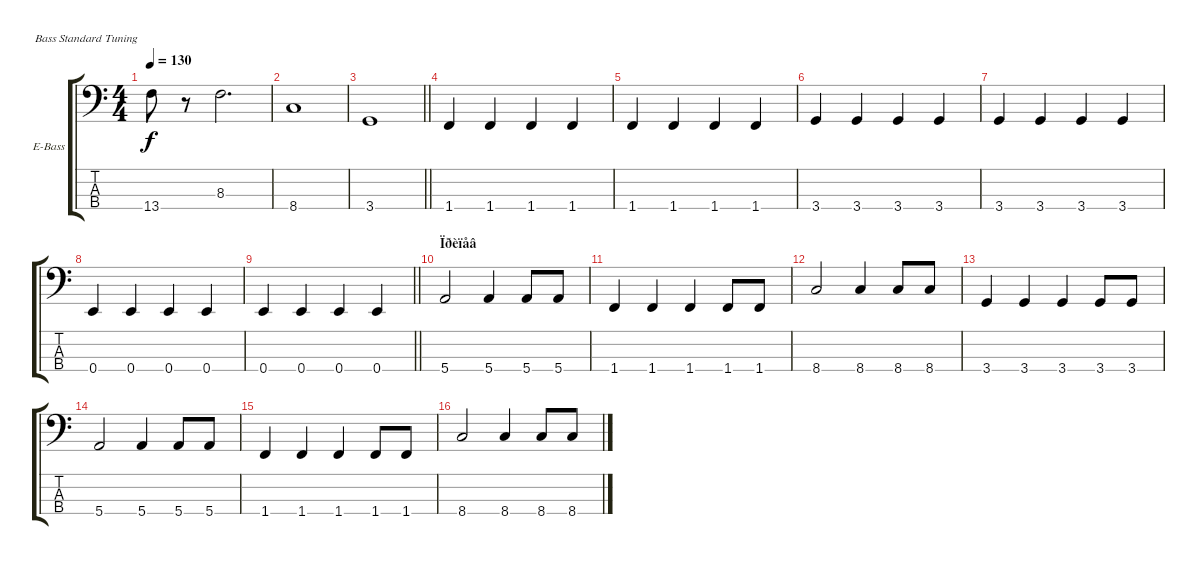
\bracketExtendMode groupsimilarinstruments
\firstSystemTrackNameOrientation horizontal
\otherSystemsTrackNameOrientation horizontal
\track ("Bass Guitar" "E-Bass") {instrument electricbassfinger}
\staff {score tabs}
\tuning (G2 D2 A1 E1)
\ts (4 4)
\tempo 130
\clef f4
\ks c
13.4.8{dy f} r.8 8.3.2{d} |
8.4.1 |
\barLineRight lightlight
3.4.1 |
\section ("" "")
1.4.4 1.4.4 1.4.4 1.4.4 |
1.4.4 1.4.4 1.4.4 1.4.4 |
3.4.4 3.4.4 3.4.4 3.4.4 |
3.4.4 3.4.4 3.4.4 3.4.4 |
0.4.4 0.4.4 0.4.4 0.4.4 |
\barLineRight lightlight
0.4.4 0.4.4 0.4.4 0.4.4 |
\section ("" "Ïðèïåâ")
5.4.2 5.4.4 5.4.8 5.4.8 |
1.4.4 1.4.4 1.4.4 1.4.8 1.4.8 |
8.4.2 8.4.4 8.4.8 8.4.8 |
3.4.4 3.4.4 3.4.4 3.4.8 3.4.8 |
5.4.2 5.4.4 5.4.8 5.4.8 |
1.4.4 1.4.4 1.4.4 1.4.8 1.4.8 |
8.4.2 8.4.4 8.4.8 8.4.8
